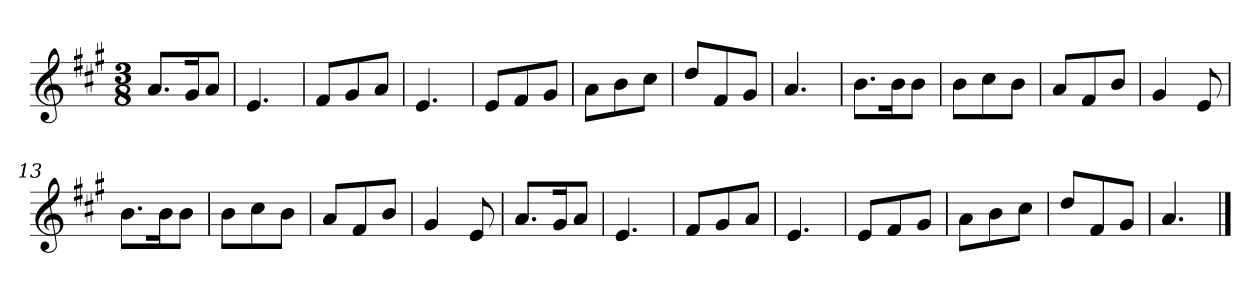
**kern
*part1
*staff1
*k[f#c#g#]
*M3/8
*MM120
=1
8.aL
16g#K
8aJ
=2
4.e
=3
8f#L
8g#
8aJ
=4
4.e
=5
8eL
8f#
8g#J
=6
8aL
8b
8cc#J
=7
8ddL
8f#
8g#J
=8
4.a
=9
8.bL
16bK
8bJ
=10
8bL
8cc#
8bJ
=11
8aL
8f#
8bJ
=12
4g#
8e
=13
8.bL
16bK
8bJ
=14
8bL
8cc#
8bJ
=15
8aL
8f#
8bJ
=16
4g#
8e
=17
8.aL
16g#K
8aJ
=18
4.e
=19
8f#L
8g#
8aJ
=20
4.e
=21
8eL
8f#
8g#J
=22
8aL
8b
8cc#J
=23
8ddL
8f#
8g#J
=24
4.a
==
*-
